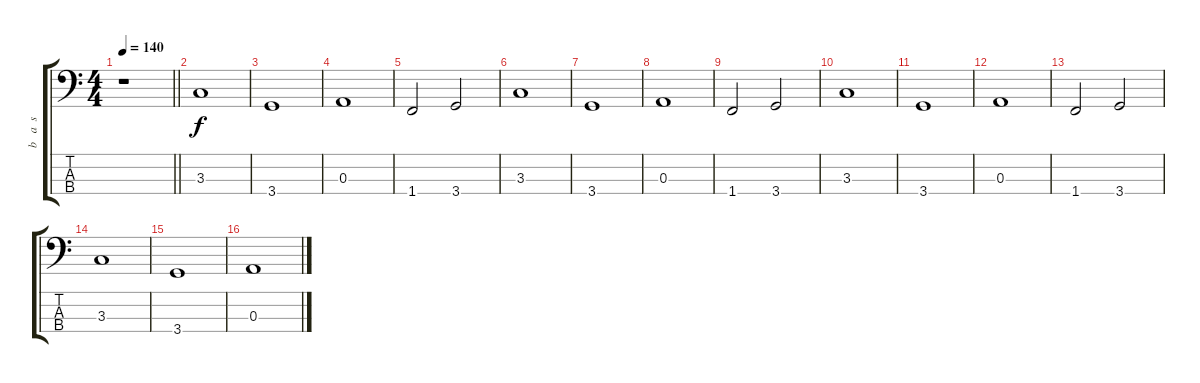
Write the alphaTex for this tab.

\track ("b   a  s   s" "b   a  s  ") {instrument acousticbass}
\staff {score tabs}
\tuning (G2 D2 A1 E1) {hide}
\ts (4 4)
\tempo 140
\clef f4
\barLineRight lightlight
\ks c
r.1{dy f instrument acousticbass} |
3.3.1 |
3.4.1 |
0.3.1 |
1.4.2 3.4.2 |
3.3.1 |
3.4.1 |
0.3.1 |
1.4.2 3.4.2 |
3.3.1 |
3.4.1 |
0.3.1 |
1.4.2 3.4.2 |
3.3.1 |
3.4.1 |
0.3.1
